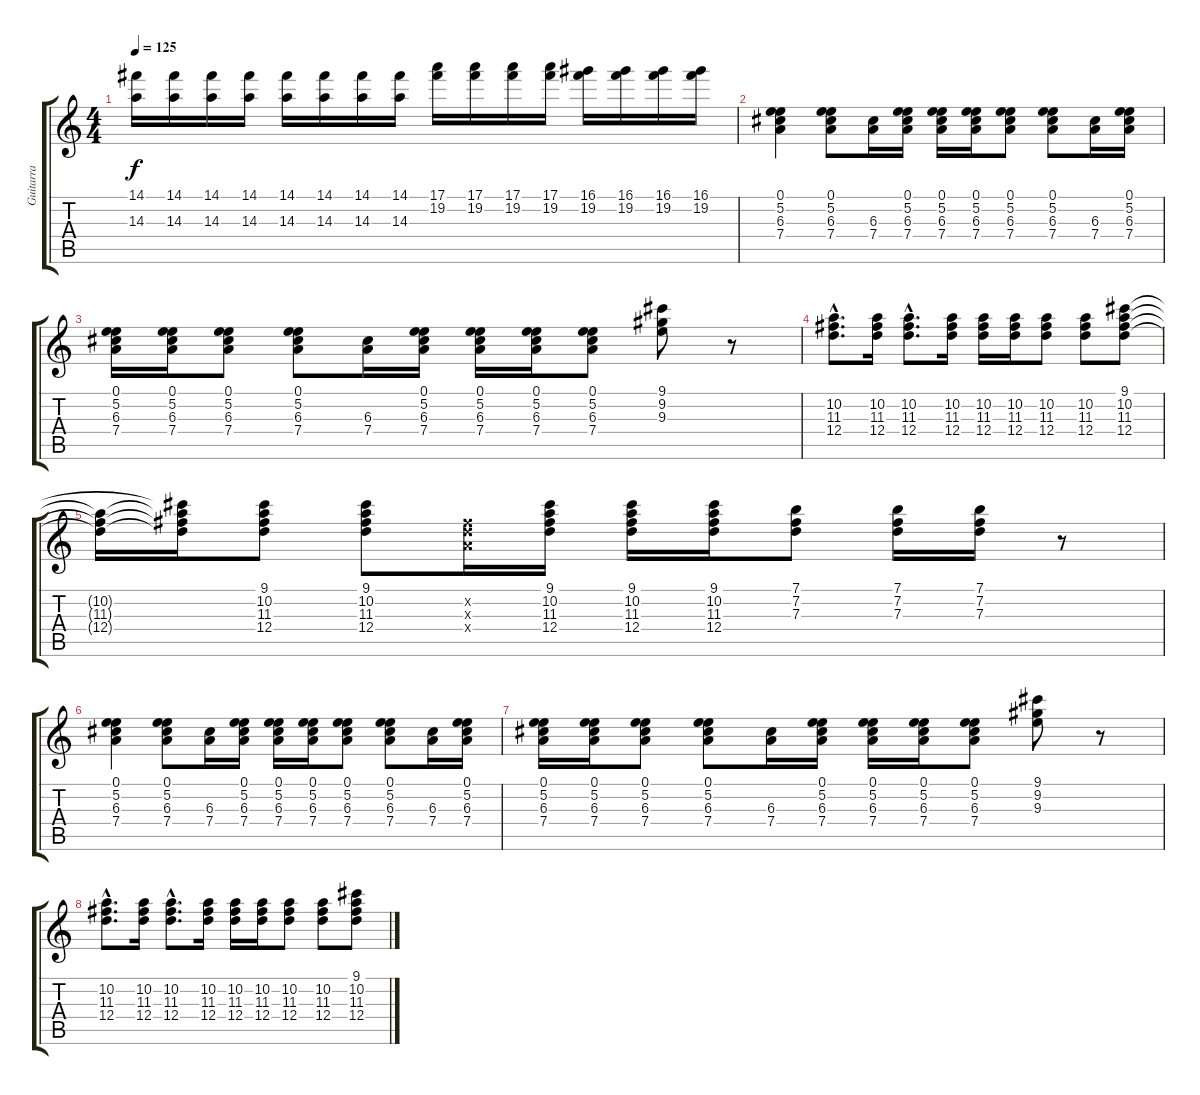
\track ("Guitarra" "Guitarra") {instrument electricguitarclean}
\staff {score tabs}
\tuning (E4 B3 G3 D3 A2 E2) {hide}
\ts (4 4)
\tempo 125
\clef g2
\ks c
(14.1 14.3).16{dy f} (14.1 14.3).16 (14.1 14.3).16 (14.1 14.3).16 (14.1 14.3).16 (14.1 14.3).16 (14.1 14.3).16 (14.1 14.3).16 (17.1 19.2).16 (17.1 19.2).16 (17.1 19.2).16 (17.1 19.2).16 (16.1 19.2).16 (16.1 19.2).16 (16.1 19.2).16 (16.1 19.2).16 |
(0.1 5.2 6.3 7.4).4 (0.1 5.2 6.3 7.4).8 (6.3 7.4).16 (0.1 5.2 6.3 7.4).16 (0.1 5.2 6.3 7.4).16 (0.1 5.2 6.3 7.4).16 (0.1 5.2 6.3 7.4).8 (0.1 5.2 6.3 7.4).8 (6.3 7.4).16 (0.1 5.2 6.3 7.4).16 |
(0.1 5.2 6.3 7.4).16 (0.1 5.2 6.3 7.4).16 (0.1 5.2 6.3 7.4).8 (0.1 5.2 6.3 7.4).8 (6.3 7.4).16 (0.1 5.2 6.3 7.4).16 (0.1 5.2 6.3 7.4).16 (0.1 5.2 6.3 7.4).16 (0.1 5.2 6.3 7.4).8 (9.1 9.2 9.3).8 r.8 |
(10.2{hac} 11.3{hac} 12.4{hac}).8{d} (10.2 11.3 12.4).16 (10.2{hac} 11.3{hac} 12.4{hac}).8{d} (10.2 11.3 12.4).16 (10.2 11.3 12.4).16 (10.2 11.3 12.4).16 (10.2 11.3 12.4).8 (10.2 11.3 12.4).8 (9.1 10.2 11.3 12.4).8 |
(10.2{t} 11.3{t} 12.4{t}).16 (9.1{t} 10.2{t} 11.3{t} 12.4{t}).16 (9.1 10.2 11.3 12.4).8 (9.1 10.2 11.3 12.4).8 (7.2{x} 7.3{x} 7.4{x}).16 (9.1 10.2 11.3 12.4).16 (9.1 10.2 11.3 12.4).16 (9.1 10.2 11.3 12.4).16 (7.1 7.2 7.3).8 (7.1 7.2 7.3).16 (7.1 7.2 7.3).16 r.8 |
(0.1 5.2 6.3 7.4).4 (0.1 5.2 6.3 7.4).8 (6.3 7.4).16 (0.1 5.2 6.3 7.4).16 (0.1 5.2 6.3 7.4).16 (0.1 5.2 6.3 7.4).16 (0.1 5.2 6.3 7.4).8 (0.1 5.2 6.3 7.4).8 (6.3 7.4).16 (0.1 5.2 6.3 7.4).16 |
(0.1 5.2 6.3 7.4).16 (0.1 5.2 6.3 7.4).16 (0.1 5.2 6.3 7.4).8 (0.1 5.2 6.3 7.4).8 (6.3 7.4).16 (0.1 5.2 6.3 7.4).16 (0.1 5.2 6.3 7.4).16 (0.1 5.2 6.3 7.4).16 (0.1 5.2 6.3 7.4).8 (9.1 9.2 9.3).8 r.8 |
(10.2{hac} 11.3{hac} 12.4{hac}).8{d} (10.2 11.3 12.4).16 (10.2{hac} 11.3{hac} 12.4{hac}).8{d} (10.2 11.3 12.4).16 (10.2 11.3 12.4).16 (10.2 11.3 12.4).16 (10.2 11.3 12.4).8 (10.2 11.3 12.4).8 (9.1 10.2 11.3 12.4).8
